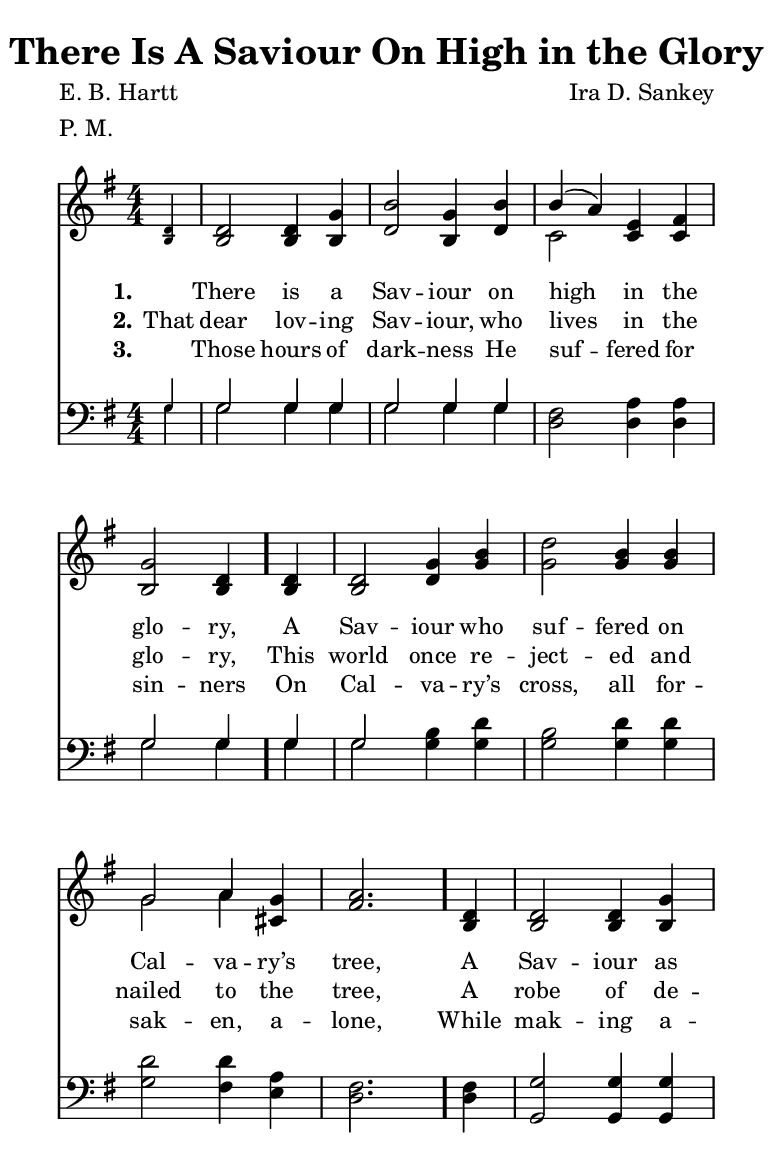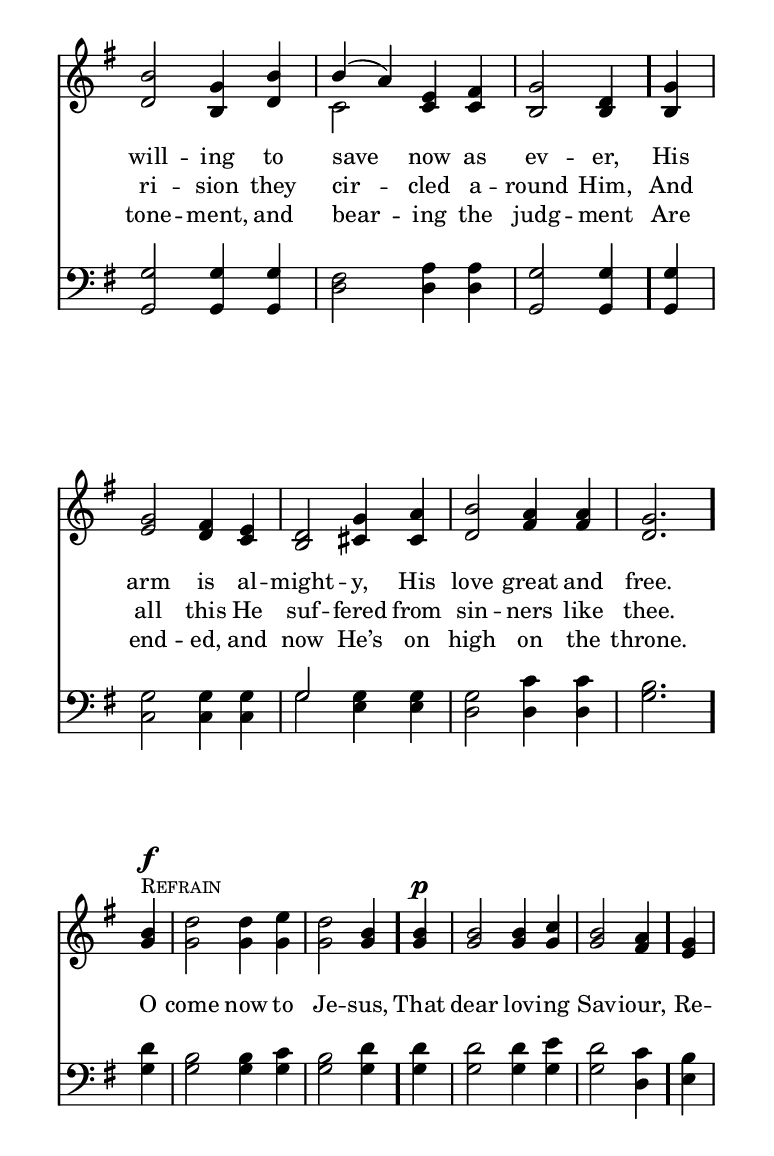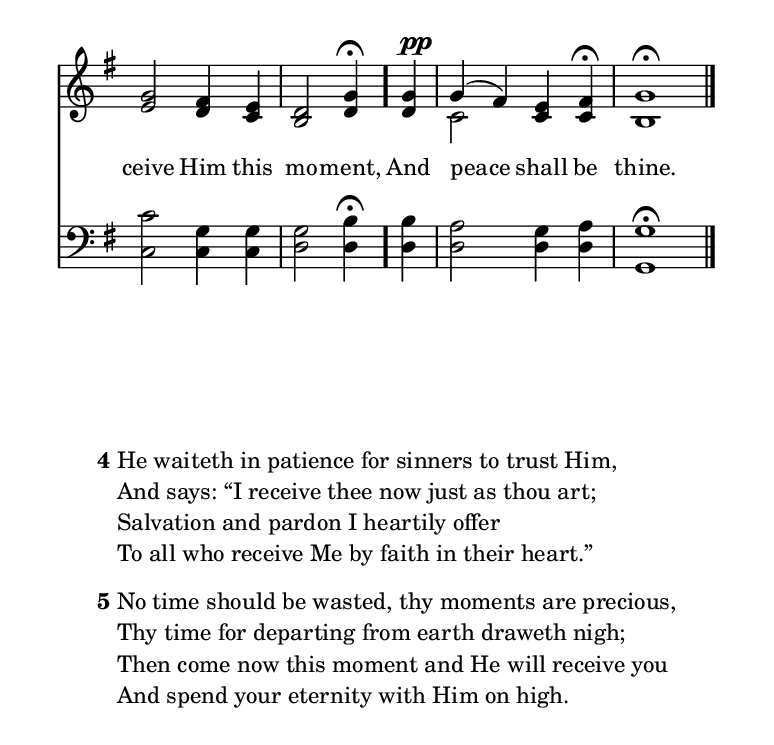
\include "common/global.ily"
\paper {
  \include "common/paper.ily"
  ragged-last-bottom = ##t
  systems-per-page = #(cond (is-eogsized 4) (#t #f))
  system-count = #(cond (is-eogsized 5) (#t #f))
}

\header{
  hymnnumber = "124"
  title = "There Is A Saviour On High in the Glory"
  tunename = ""
  meter = "P. M."
  poet = "E. B. Hartt"
  composer = "Ira D. Sankey"
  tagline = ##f
}

ta = { \tempo 4=120 }
tb = { \tempo 4=60 }

global = {
  \include "common/overrides.ily"
  \override Staff.TimeSignature.style = #'numbered
  \time 4/4
  \override Score.MetronomeMark.transparent = ##t % hide all fermata changes too
  \key g \major
  \ta
  \partial 4
  \autoBeamOff
}

notesSoprano = {
\global
\relative c' {

  \once \override NoteHead.font-size = #-4 d4 |
  d2 d4 g | b2 g4 b | b( a) e fis | g2 d4
  d4 | d2 g4 b | d2 b4 b | g2 a4 g | a2.
  d,4 | d2 d4 g | b2 g4 b | b( a) e fis | g2 d4
  g4 | g2 fis4 e | d2 g4 a | b2 a4 a | g2.

  << s^\markup { \small \caps "Refrain" } % TODO arrange REFRAIN and dynamic forte appropriately
  { b4^\markup \dynamic f | d2 d4 e d2 b4 } >>
  b^\markup \dynamic p | b2 b4 c | b2 a4
  g4 | g2 fis4 e | d2 \tb g4 \fermata \ta
  g4^\markup \dynamic pp | g( fis) e \tb fis \fermata | g1 \fermata \ta |

  \bar "|."

}
}

notesAlto = {
\global
\relative e' {

  \once \override NoteHead.font-size = #-4 b4 |
  b2 b4 b | d2 b4 d | c2 c4 c | b2 b4
  b4 | b2 d4 g | g2 g4 g | g2 a4 cis, | fis2.
  b,4 | b2 b4 b | d2 b4 d | c2 c4 c | b2 b4
  b4 | e2 d4 c | b2 cis4 cis | d2 fis4 fis | d2.

  g4 | g2 g4 g | g2 g4
  g | g2 g4 g | g2 fis4
  e4 | e2 d4 c | b2 d4
  d4 | c2 c4 c | b1 |

}
}

notesTenor = {
\global
\relative a {

  \once \override NoteHead.font-size = #-4 g4 |
  g2 g4 g | g2 g4 g | fis2 a4 a | g2 g4
  g4 | g2 b4 d | b2 d4 d | d2 d4 a | fis2.
  fis4 | g2 g4 g | g2 g4 g | fis2 a4 a | g2 g4
  g4 | g2 g4 g | g2 g4 g | g2 c4 c | b2.

  d4 | b2 b4 c | b2 d4
  d | d2 d4 e | d2 c4
  b4 | c2 g4 g | g2 b4
  b4 | a2 g4 a | g1 |
}
}

notesBass = {
\global
\relative f {

  \once \override NoteHead.font-size = #-4 g4 |
  g2 g4 g | g2 g4 g | d2 d4 d4 | g2 g4
  g4 | g2 g4 g | g2 g4 g | g2 fis4 e | d2.
  d4 | g,2 g4 g | g2 g4 g | d'2 d4 d | g,2 g4
  g4 | c2 c4 c | g'2 e4 e | d2 d4 d | g2.

  g4 | g2 g4 g | g2 g4
  g | g2 g4 g | g2 d4
  e4 | c2 c4 c | d2 d4 \fermata
  d4 | d2 d4 d | g,1 \fermata |

}
}

Refrain = \lyricmode {

O come now to Je -- sus, \bar "."
That dear lov -- ing Sav -- iour, \bar "."
Re -- ceive Him this mo -- ment, \bar "."
And peace shall be thine. \bar "."

}

wordsA = \lyricmode {
\set stanza = "1."

"" There is a Sav -- iour on high in the glo -- ry, \bar "."
A Sav -- iour who suf -- fered on Cal -- va -- ry’s tree, \bar "."
A Sav -- iour as will -- ing to save now as ev -- er, \bar "."
His arm is al -- might -- y, His love great and free. \bar "."

}

wordsB = \lyricmode {
\set stanza = "2."

That dear lov -- ing Sav -- iour, who lives in the glo -- ry,
This world once re -- ject -- ed and nailed to the tree,
A robe of de -- ri -- sion they cir -- cled a -- round Him,
And all this He suf -- fered from sin -- ners like thee.

\Refrain

}

wordsC = \lyricmode {
\set stanza = "3."

"" Those hours of dark -- ness He suf -- fered for sin -- ners
On Cal -- va -- ry’s cross, all for -- sak -- en, a -- lone,
While mak -- ing a -- tone -- ment, and bear -- ing the judg -- ment
Are end -- ed, and now He’s on high on the throne.

}

wordsD = \markuplist {

\line { He waiteth in patience for sinners to trust Him, }
\line { And says: “I receive thee now just as thou art; }
\line { Salvation and pardon I heartily offer }
\line { To all who receive Me by faith in their heart.” }

}

wordsE = \markuplist {

\line { No time should be wasted, thy moments are precious, }
\line { Thy time for departing from earth draweth nigh; }
\line { Then come now this moment and He will receive you }
\line { And spend your eternity with Him on high. }

}

\score {
  \context ChoirStaff <<
    \context Staff = upper <<
      \set ChoirStaff.systemStartDelimiter = #'SystemStartBar
      \partcombine #'(2 . 9) \notesSoprano \notesAlto
      \context NullVoice = sopranos { \voiceOne << \notesSoprano >> }
      \context NullVoice = altos { \voiceTwo << \notesAlto >> }
      \context Lyrics = one   \lyricsto sopranos \wordsA
      \context Lyrics = two   \lyricsto sopranos \wordsB
      \context Lyrics = three \lyricsto sopranos \wordsC
    >>
    \context Staff = men <<
      \clef bass
      \partcombine #'(2 . 9) \notesTenor \notesBass
      \context NullVoice = tenors { \voiceOne << \notesTenor >> }
      \context NullVoice = basses { \voiceTwo << \notesBass >> }
    >>
  >>
  \layout {
    \include "common/layout.ily"
  }
  \midi{
    \include "common/midi.ily"
  }
}

\noPageBreak

\markup { \fill-line { \column {
  \line{ \bold 4 \column { \wordsD } } \combine \null \vspace #0.4
  \line{ \bold 5 \column { \wordsE } } \combine \null \vspace #0.4
} } }

\version "2.19.49"  % necessary for upgrading to future LilyPond versions.

% vi:set et ts=2 sw=2 ai nocindent syntax=lilypond:
